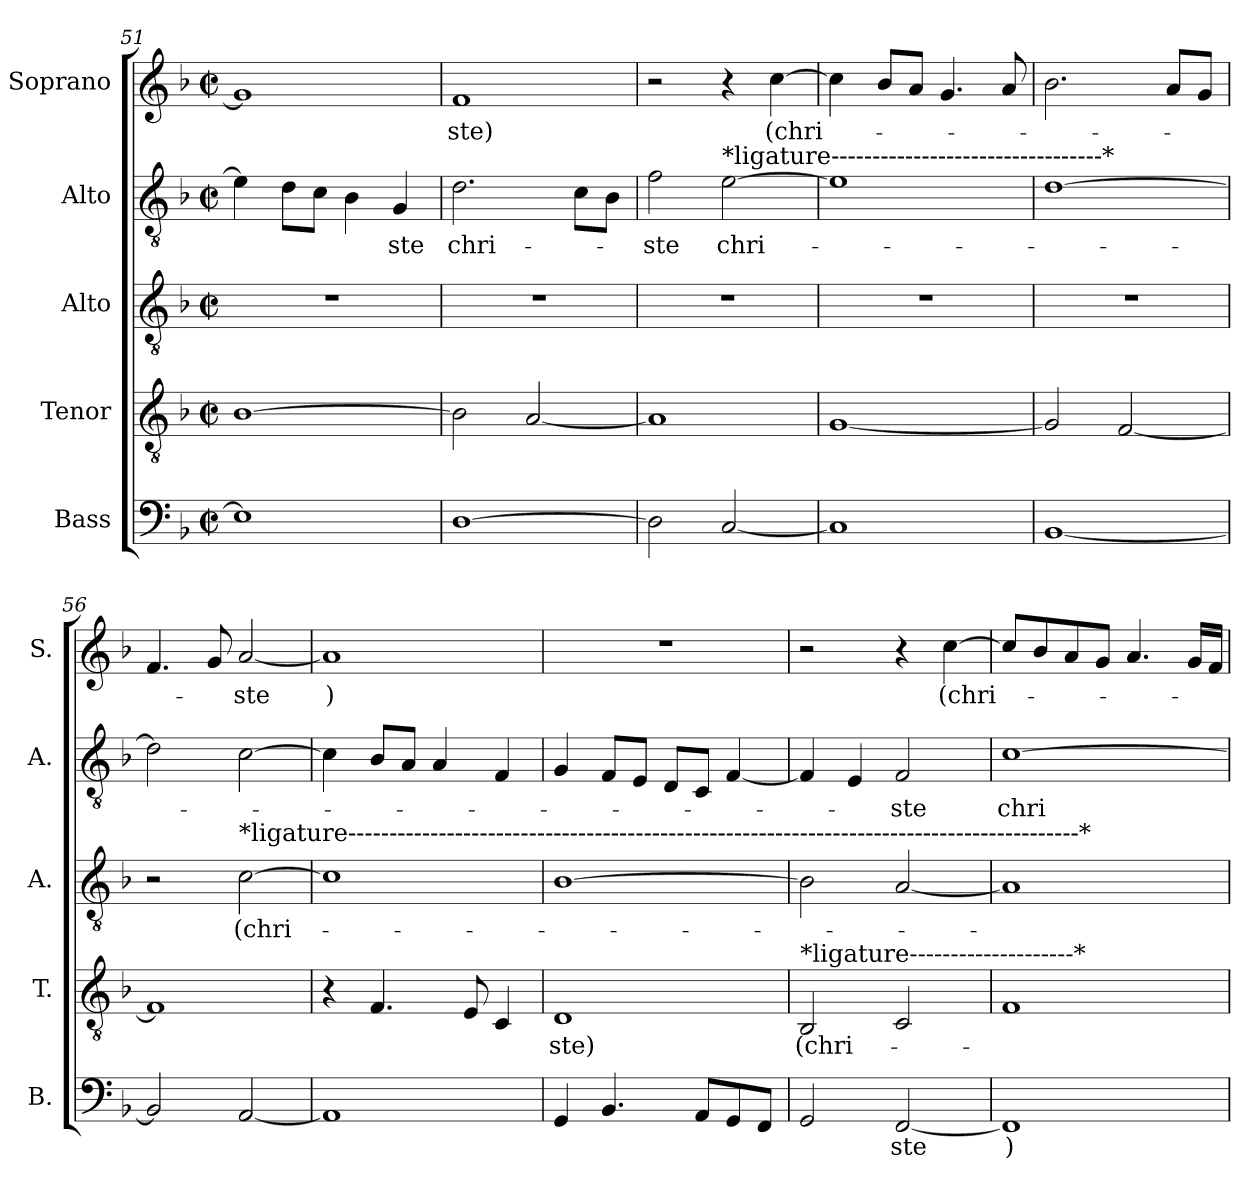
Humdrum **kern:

**kern	**text	**kern	**text	**kern	**text	**kern	**text	**kern	**text
*part5	*part5	*part4	*part4	*part3	*part3	*part2	*part2	*part1	*part1
*staff5	*staff5	*staff4	*staff4	*staff3	*staff3	*staff2	*staff2	*staff1	*staff1
*I"Bass	*	*I"Tenor	*	*I"Alto	*	*I"Alto	*	*I"Soprano	*
*I'B.	*	*I'T.	*	*I'A.	*	*I'A.	*	*I'S.	*
*clefF4	*	*clefGv2	*	*clefGv2	*	*clefGv2	*	*clefG2	*
*k[b-]	*	*k[b-]	*	*k[b-]	*	*k[b-]	*	*k[b-]	*
*M2/2	*	*M2/2	*	*M2/2	*	*M2/2	*	*M2/2	*
*met(c|)	*	*met(c|)	*	*met(c|)	*	*met(c|)	*	*met(c|)	*
=51	=51	=51	=51	=51	=51	=51	=51	=51	=51
1E-]	.	[1B-	.	1r	.	4e-\]	.	1g]	.
.	.	.	.	.	.	8d\L	.	.	.
.	.	.	.	.	.	8c\J	.	.	.
.	.	.	.	.	.	4B-\	.	.	.
!	!	!	!	!	!	!	!LO:LY:b	!	!
.	.	.	.	.	.	4G/	-ste	.	.
=52	=52	=52	=52	=52	=52	=52	=52	=52	=52
!	!	!	!	!	!	!	!LO:LY:b	!	!LO:LY:b
[1D	.	2B-\]	.	1r	.	2.d\	chri-	1f	-ste)
.	.	[2A/	.	.	.	.	.	.	.
.	.	.	.	.	.	8c\L	.	.	.
.	.	.	.	.	.	8B-\J	.	.	.
=53	=53	=53	=53	=53	=53	=53	=53	=53	=53
!	!	!	!	!	!	!	!LO:LY:b	!	!
2D\]	.	1A]	.	1r	.	2f\	-ste	2r	.
!	!	!	!	!	!	!LO:TX:a:t=*ligature---------------------------------*	!	!	!
!	!	!	!	!	!	!	!LO:LY:b	!	!
[2C/	.	.	.	.	.	[2e\	chri-	4r	.
!	!	!	!	!	!	!	!	!	!LO:LY:b
.	.	.	.	.	.	.	.	[4cc\	(chri-
=54	=54	=54	=54	=54	=54	=54	=54	=54	=54
1C]	.	[1G	.	1r	.	1e]	.	4cc\]	.
.	.	.	.	.	.	.	.	8b-/L	.
.	.	.	.	.	.	.	.	8a/J	.
.	.	.	.	.	.	.	.	4.g/	.
.	.	.	.	.	.	.	.	8a/	.
=55	=55	=55	=55	=55	=55	=55	=55	=55	=55
[1BB-	.	2G/]	.	1r	.	[1d	.	2.b-\	.
.	.	[2F/	.	.	.	.	.	.	.
.	.	.	.	.	.	.	.	8a/L	.
.	.	.	.	.	.	.	.	8g/J	.
=56	=56	=56	=56	=56	=56	=56	=56	=56	=56
2BB-/]	.	1F]	.	2r	.	2d\]	.	4.f/	.
.	.	.	.	.	.	.	.	8g/	.
!	!	!	!	!LO:TX:a:t=*ligature-----------------------------------------------------------------------------------------*	!	!	!	!	!
!	!	!	!	!	!LO:LY:b	!	!	!	!LO:LY:b
[2AA/	.	.	.	[2c\	(chri-	[2c\	.	[2a/	-ste
=57	=57	=57	=57	=57	=57	=57	=57	=57	=57
!	!	!	!	!	!	!	!	!	!LO:LY:b
1AA]	.	4r	.	1c]	.	4c\]	.	1a]	)
.	.	4.F/	.	.	.	8B-/L	.	.	.
.	.	.	.	.	.	8A/J	.	.	.
.	.	.	.	.	.	4A/	.	.	.
.	.	8E/	.	.	.	.	.	.	.
.	.	4C/	.	.	.	4F/	.	.	.
=58	=58	=58	=58	=58	=58	=58	=58	=58	=58
!	!	!	!LO:LY:b	!	!	!	!	!	!
4GG/	.	1D	-ste)	[1B-	.	4G/	.	1r	.
4.BB-/	.	.	.	.	.	8F/L	.	.	.
.	.	.	.	.	.	8E/J	.	.	.
.	.	.	.	.	.	8D/L	.	.	.
8AA/L	.	.	.	.	.	8C/J	.	.	.
8GG/	.	.	.	.	.	[4F/	.	.	.
8FF/J	.	.	.	.	.	.	.	.	.
=59	=59	=59	=59	=59	=59	=59	=59	=59	=59
!	!	!LO:TX:a:t=*ligature--------------------*	!	!	!	!	!	!	!
!	!	!	!LO:LY:b	!	!	!	!	!	!
2GG/	.	2BB-/	(chri-	2B-\]	.	4F/]	.	2r	.
.	.	.	.	.	.	4E/	.	.	.
!	!LO:LY:b	!	!	!	!	!	!LO:LY:b	!	!
[2FF/	-ste	2C/	.	[2A/	.	2F/	-ste	4r	.
!	!	!	!	!	!	!	!	!	!LO:LY:b
.	.	.	.	.	.	.	.	[4cc\	(chri-
=60	=60	=60	=60	=60	=60	=60	=60	=60	=60
!	!LO:LY:b	!	!	!	!	!	!LO:LY:b	!	!
1FF]	)	1F	.	1A]	.	[1c	chri-	8cc/L]	.
.	.	.	.	.	.	.	.	8b-/	.
.	.	.	.	.	.	.	.	8a/	.
.	.	.	.	.	.	.	.	8g/J	.
.	.	.	.	.	.	.	.	4.a/	.
.	.	.	.	.	.	.	.	16g/LL	.
.	.	.	.	.	.	.	.	16f/JJ	.
=	=	=	=	=	=	=	=	=	=
*-	*-	*-	*-	*-	*-	*-	*-	*-	*-
